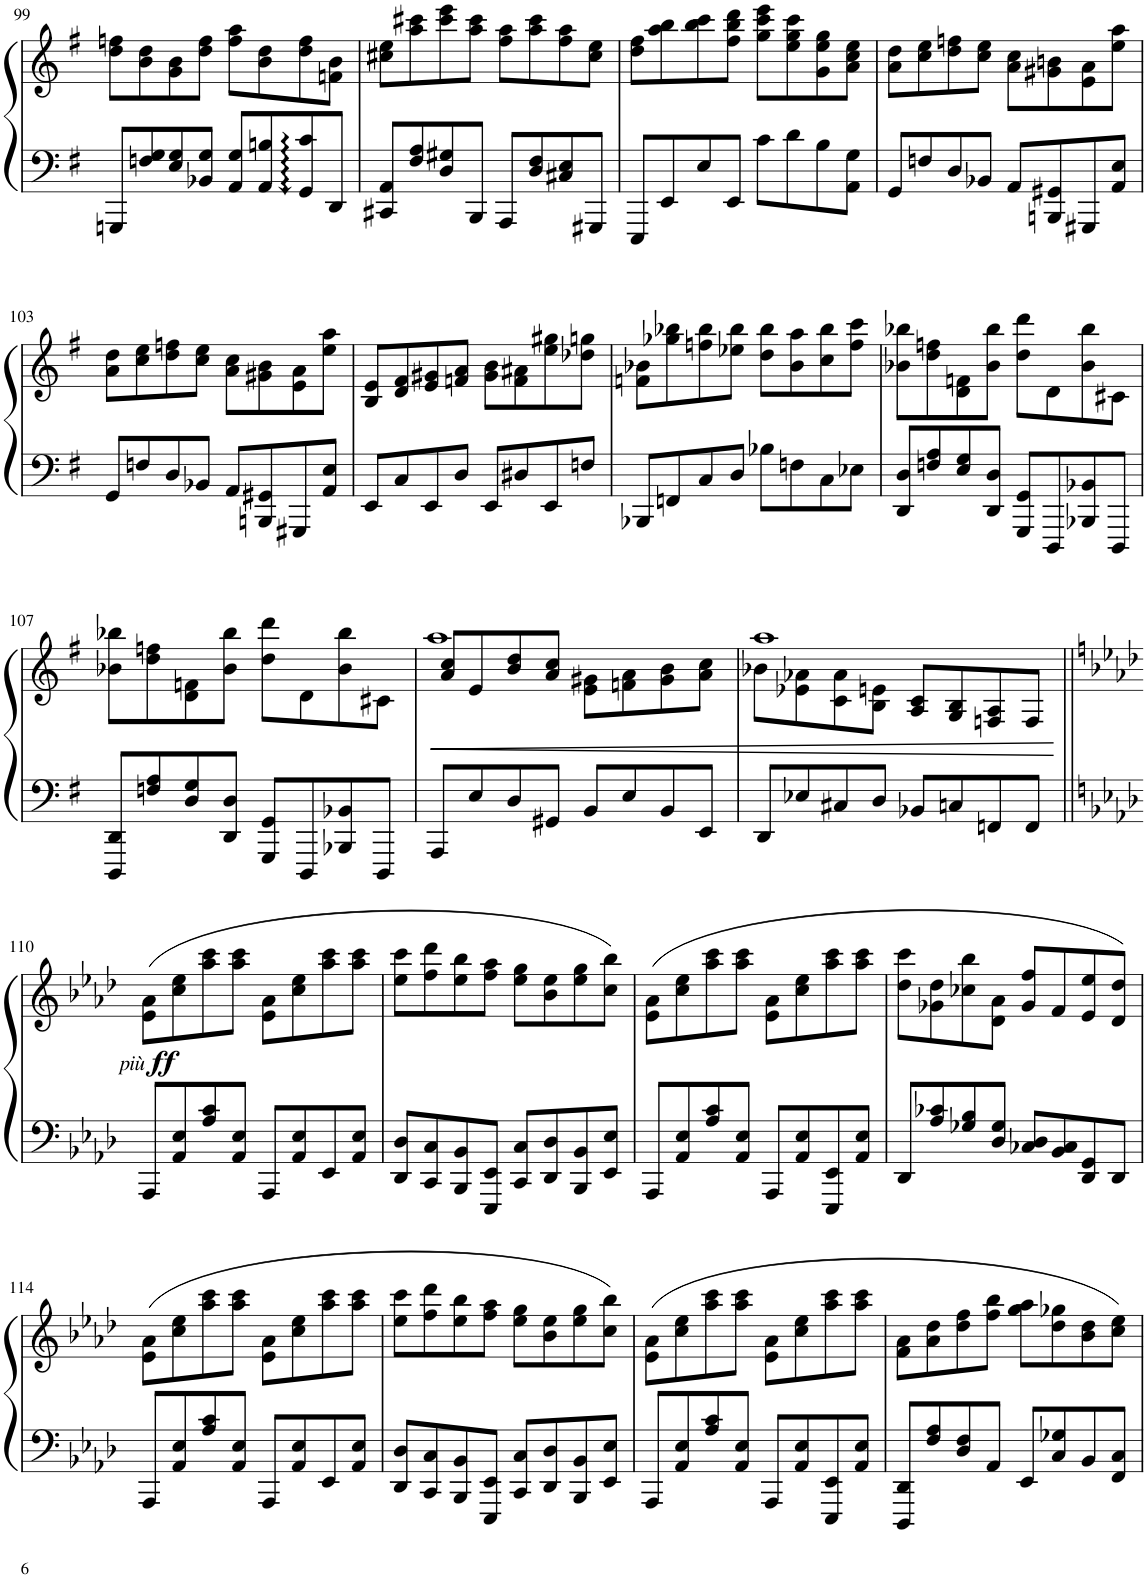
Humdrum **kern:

**kern	**kern	**dynam
*part1	*part1	*part1
*staff2	*staff1	*staff1/2
*I"Piano	*	*
*I'Pno.	*	*
!!LO:PB:g=z
*clefF4	*clefG2	*
*k[f#]	*k[f#]	*
*M2/2	*M2/2	*
*met(c|)	*met(c|)	*
=99	=99	=99
8GGGn/L	8dd\ 8ffn\L	.
8Fn/ 8G/	8b\ 8dd\	.
8E/ 8G/	8g\ 8b\	.
8BB-X/ 8G/J	8dd\ 8ff\J	.
8AA/ 8G/L	8ff\ 8aa\L	.
8AA/ 8Bn/	8b\ 8dd\	.
8GG/ 8c/	8dd\ 8ff\	.
8DD/J	8fn\ 8b\J	.
=100	=100	=100
8CC#X/ 8AA/L	8cc#X\ 8ee\L	.
8F#/ 8A/	8aa\ 8ccc#X\	.
8D/ 8G#X/	8ccc#\ 8eee\	.
8BBB/J	8aa\ 8ccc#\J	.
8AAA/L	8ff#\ 8aa\L	.
8D/ 8F#/	8aa\ 8ccc#\	.
8C#X/ 8E/	8ff#\ 8aa\	.
8GGG#X/J	8cc#\ 8ee\J	.
=101	=101	=101
8EEE/L	8dd\ 8ff#\L	.
8EE/	8aa\ 8bb\	.
8E/	8bb\ 8ccc\	.
8EE/J	8ff#\ 8bb\ 8ddd\J	.
8c\L	8gg\ 8ccc\ 8eee\L	.
8d\	8ee\ 8gg\ 8ccc\	.
8B\	8g\ 8ee\ 8gg\	.
8AA\ 8G\J	8a\ 8cc\ 8ee\J	.
=102	=102	=102
8GG/L	8a\ 8dd\L	.
8Fn/	8cc\ 8ee\	.
8D/	8dd\ 8ffn\	.
8BB-X/J	8cc\ 8ee\J	.
8AA/L	8a\ 8cc\L	.
8BBBn/ 8GG#X/	8g#X\ 8bn\	.
8GGG#X/	8e\ 8a\	.
8AA/ 8E/J	8ee\ 8aa\J	.
!!LO:LB:g=z
=103	=103	=103
8GG/L	8a\ 8dd\L	.
8Fn/	8cc\ 8ee\	.
8D/	8dd\ 8ffn\	.
8BB-X/J	8cc\ 8ee\J	.
8AA/L	8a\ 8cc\L	.
8BBBn/ 8GG#X/	8g#X\ 8b\	.
8GGG#X/	8e\ 8a\	.
8AA/ 8E/J	8ee\ 8aa\J	.
=104	=104	=104
8EE/L	8B/ 8e/L	.
8C/	8d/ 8f#/	.
8EE/	8e/ 8g#X/	.
8D/J	8fn/ 8a/J	.
8EE/L	8g#\ 8b\L	.
8D#X/	8f\ 8a#X\	.
8EE/	8ee\ 8gg#X\	.
8Fn/J	8dd-X\ 8ggn\J	.
=105	=105	=105
8BBB-X/L	8fn\ 8b-X\L	.
8FFn/	8gg-X\ 8bb-X\	.
8C/	8ffn\ 8bb-\	.
8D/J	8ee-X\ 8bb-\J	.
8B-X\L	8dd\ 8bb-\L	.
8Fn\	8b-\ 8aa\	.
8C\	8cc\ 8bb-\	.
8E-X\J	8ff\ 8ccc\J	.
=106	=106	=106
8DD/ 8D/L	8b-X\ 8bb-X\L	.
8Fn/ 8A/	8dd\ 8ffn\	.
8E/ 8G/	8d\ 8fn\	.
8DD/ 8D/J	8b-\ 8bb-\J	.
8GGG/ 8GG/L	8dd\ 8ddd\L	.
8DDD/	8d\	.
8BBB-X/ 8BB-X/	8b-\ 8bb-\	.
8DDD/J	8c#X\J	.
!!LO:LB:g=z
=107	=107	=107
8DDD/ 8DD/L	8b-X\ 8bb-X\L	.
8Fn/ 8A/	8dd\ 8ffn\	.
8D/ 8G/	8d\ 8fn\	.
8DD/ 8D/J	8b-\ 8bb-\J	.
8GGG/ 8GG/L	8dd\ 8ddd\L	.
8DDD/	8d\	.
8BBB-X/ 8BB-X/	8b-\ 8bb-\	.
8DDD/J	8c#X\J	.
=108	=108	=108
!	!	!LO:HP:b
*	*^	*
8AAA/L	8a/ 8cc/L	1aa	<
8E/	8e/	.	.
8D/	8b/ 8dd/	.	.
8GG#X/J	8a/ 8cc/J	.	.
8BB/L	8e\ 8g#X\L	.	.
8E/	8fn\ 8a\	.	.
8BB/	8g#\ 8b\	.	.
8EE/J	8a\ 8cc\J	.	.
=109	=109	=109	=109
8DD/L	8b-X\L	1aa	.
8E-X/	8e-X\ 8a-X\	.	.
8C#X/	8c\ 8a-\	.	.
8D/J	8B\ 8en\J	.	.
8BB-X/L	8A/ 8c/L	.	.
8Cn/	8G/ 8B/	.	.
8FFn/	8Fn/ 8A/	.	.
8FF/J	8F/J	.	.
*	*v	*v	*
.	.	[
!!LO:LB:g=z
=110||	=110||	=110||
*k[b-e-a-d-]	*k[b-e-a-d-]	*
!	!	!LO:DY:b
!	!	!LO:DY:n=1:b
8AAA-/L	(8e-\ 8a-\L	other-dynamics ff
8AA-/ 8E-/	8cc\ 8ee-\	.
8A-/ 8c/	8aa-\ 8ccc\	.
8AA-/ 8E-/J	8aa-\ 8ccc\J	.
8AAA-/L	8e-\ 8a-\L	.
8AA-/ 8E-/	8cc\ 8ee-\	.
8EE-/	8aa-\ 8ccc\	.
8AA-/ 8E-/J	8aa-\ 8ccc\J	.
=111	=111	=111
8DD-/ 8D-/L	8ee-\ 8ccc\L	.
8CC/ 8C/	8ff\ 8ddd-\	.
8BBB-/ 8BB-/	8ee-\ 8bb-\	.
8EEE-/ 8EE-/J	8ff\ 8aa-\J	.
8CC/ 8C/L	8ee-\ 8gg\L	.
8DD-/ 8D-/	8b-\ 8ee-\	.
8BBB-/ 8BB-/	8ee-\ 8gg\	.
8EE-/ 8E-/J	8cc\ 8bb-\J)	.
=112	=112	=112
8AAA-/L	(8e-\ 8a-\L	.
8AA-/ 8E-/	8cc\ 8ee-\	.
8A-/ 8c/	8aa-\ 8ccc\	.
8AA-/ 8E-/J	8aa-\ 8ccc\J	.
8AAA-/L	8e-\ 8a-\L	.
8AA-/ 8E-/	8cc\ 8ee-\	.
8EEE-/ 8EE-/	8aa-\ 8ccc\	.
8AA-/ 8E-/J	8aa-\ 8ccc\J	.
=113	=113	=113
8DD-/L	8dd-\ 8ccc\L	.
8A-/ 8c-X/	8g-X\ 8dd-\	.
8G-X/ 8B-/	8cc-X\ 8bb-\	.
8D-/ 8G-/J	8d-\ 8a-\J	.
8C-X/ 8D-/L	8g-/ 8ff/L	.
8BB-/ 8C-/	8f/	.
8DD-/ 8GG/	8e-/ 8ee-/	.
8DD-/J	8d-/ 8dd-/J)	.
!!LO:LB:g=z
=114	=114	=114
8AAA-/L	(8e-\ 8a-\L	.
8AA-/ 8E-/	8cc\ 8ee-\	.
8A-/ 8c/	8aa-\ 8ccc\	.
8AA-/ 8E-/J	8aa-\ 8ccc\J	.
8AAA-/L	8e-\ 8a-\L	.
8AA-/ 8E-/	8cc\ 8ee-\	.
8EE-/	8aa-\ 8ccc\	.
8AA-/ 8E-/J	8aa-\ 8ccc\J	.
=115	=115	=115
8DD-/ 8D-/L	8ee-\ 8ccc\L	.
8CC/ 8C/	8ff\ 8ddd-\	.
8BBB-/ 8BB-/	8ee-\ 8bb-\	.
8EEE-/ 8EE-/J	8ff\ 8aa-\J	.
8CC/ 8C/L	8ee-\ 8gg\L	.
8DD-/ 8D-/	8b-\ 8ee-\	.
8BBB-/ 8BB-/	8ee-\ 8gg\	.
8EE-/ 8E-/J	8cc\ 8bb-\J)	.
=116	=116	=116
8AAA-/L	(8e-\ 8a-\L	.
8AA-/ 8E-/	8cc\ 8ee-\	.
8A-/ 8c/	8aa-\ 8ccc\	.
8AA-/ 8E-/J	8aa-\ 8ccc\J	.
8AAA-/L	8e-\ 8a-\L	.
8AA-/ 8E-/	8cc\ 8ee-\	.
8EEE-/ 8EE-/	8aa-\ 8ccc\	.
8AA-/ 8E-/J	8aa-\ 8ccc\J	.
=117	=117	=117
8DDD-/ 8DD-/L	8f\ 8a-\L	.
8F/ 8A-/	8a-\ 8dd-\	.
8D-/ 8F/	8dd-\ 8ff\	.
8AA-/J	8ff\ 8bb-\J	.
8EE-/L	8gg\ 8aa-\L	.
8C/ 8G-X/	8dd-\ 8gg-X\	.
8BB-/	8b-\ 8dd-\	.
8FF/ 8C/J	8cc\ 8ee-\J)	.
=	=	=
*-	*-	*-
